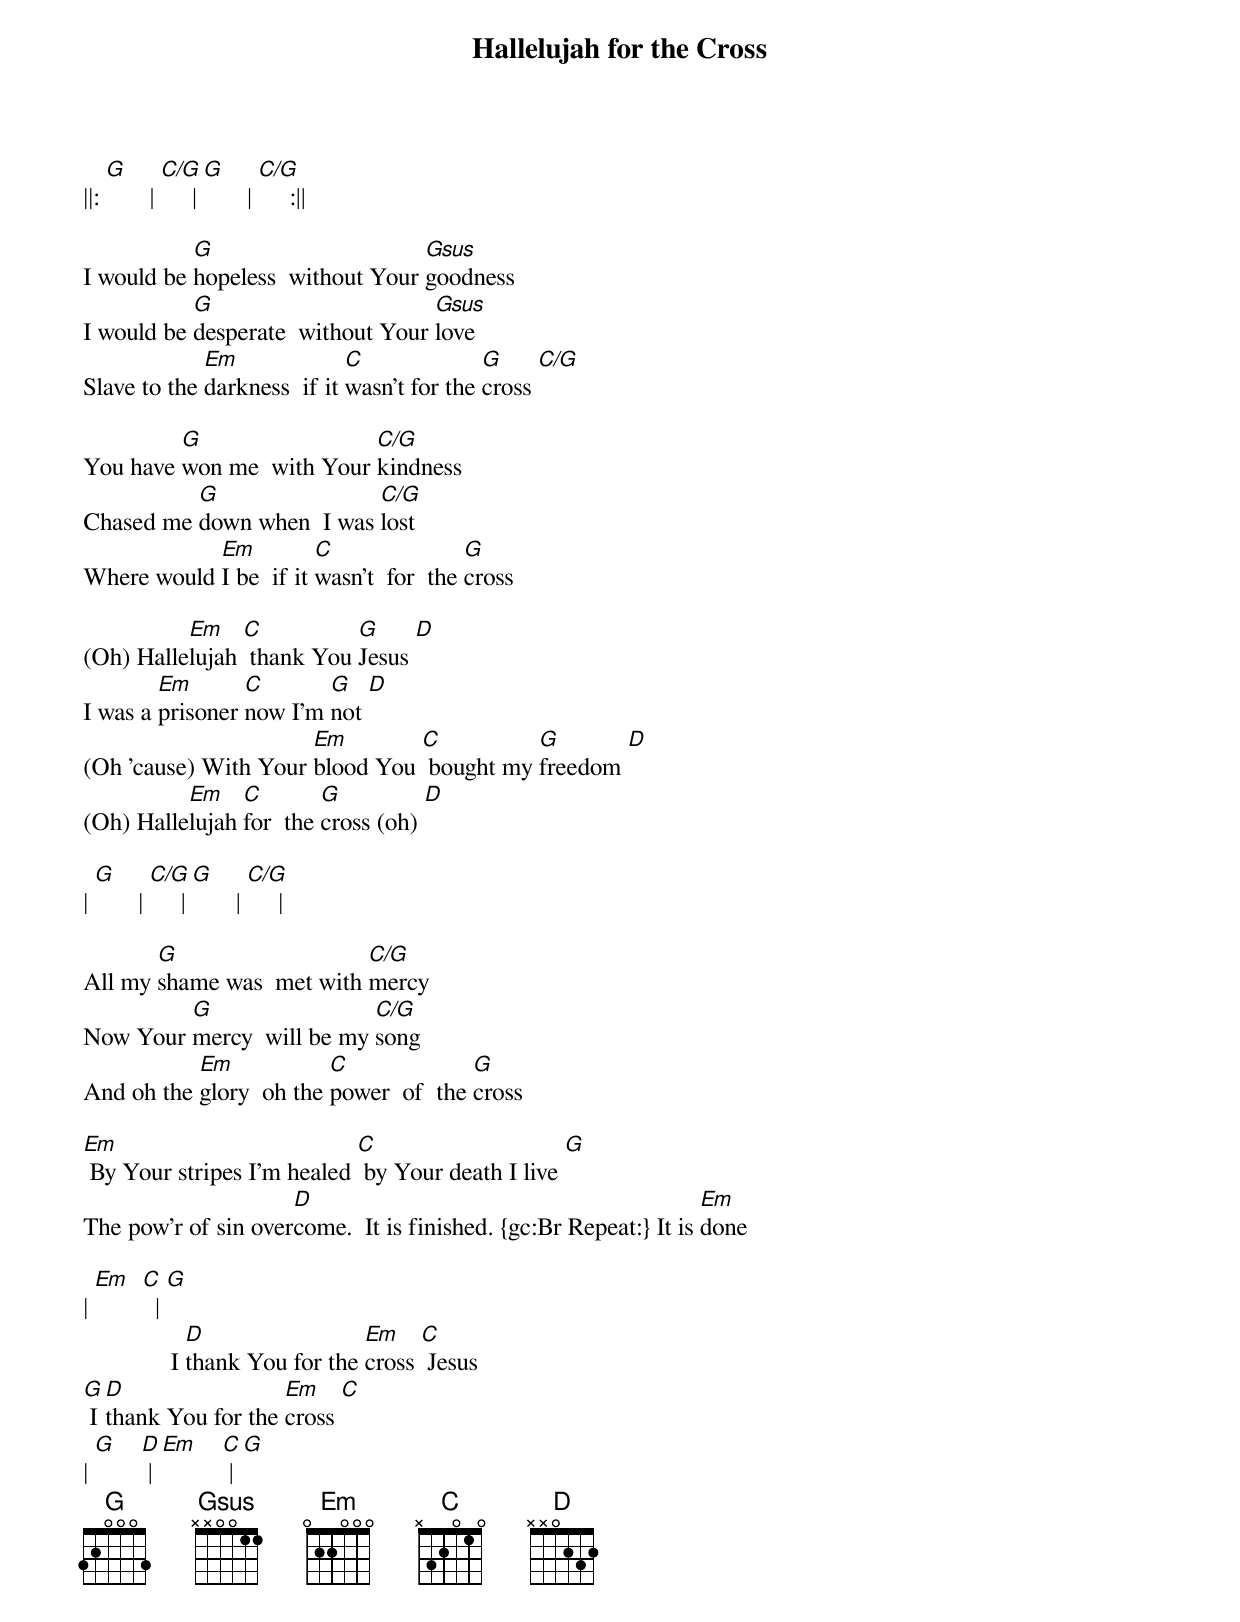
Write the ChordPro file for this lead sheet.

{title: Hallelujah for the Cross}
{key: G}
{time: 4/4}
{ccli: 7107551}
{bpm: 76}
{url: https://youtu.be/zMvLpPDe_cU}
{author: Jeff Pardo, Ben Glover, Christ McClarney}
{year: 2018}
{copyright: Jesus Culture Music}

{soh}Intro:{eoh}
||: [G]       | [C/G]     | [G]       | [C/G]     :||

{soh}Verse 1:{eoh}
I would be [G]hopeless  without Your [Gsus]goodness
I would be [G]desperate  without Your [Gsus]love
Slave to the [Em]darkness  if it [C]wasn't for the [G]cross [C/G]

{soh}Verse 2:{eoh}
You have [G]won me  with Your [C/G]kindness
Chased me [G]down when  I was [C/G]lost
Where would [Em]I be  if it [C]wasn't  for  the [G]cross

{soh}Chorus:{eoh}
(Oh) Halle[Em]lujah [C] thank You [G]Jesus [D]
I was a [Em]prisoner [C]now I'm [G]not [D]
(Oh 'cause) With Your [Em]blood You [C] bought my [G]freedom [D]
(Oh) Halle[Em]lujah [C]for  the [G]cross (oh) [D]

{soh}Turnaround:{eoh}
| [G]       | [C/G]     | [G]       | [C/G]     |

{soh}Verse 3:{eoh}
All my [G]shame was  met with [C/G]mercy
Now Your [G]mercy  will be my [C/G]song
And oh the [Em]glory  oh the [C]power  of  the [G]cross

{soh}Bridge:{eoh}
[Em] By Your stripes I'm healed [C] by Your death I live [G]
The pow'r of sin over[D]come.  It is finished. {gc:Br Repeat:} It is [Em]done

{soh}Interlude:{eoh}
| [Em]  [C]  | [G]
              I [D]thank You for the [Em]cross [C] Jesus
[G] I [D]thank You for the [Em]cross [C]
| [G]    [D] | [Em]    [C] | [G]
